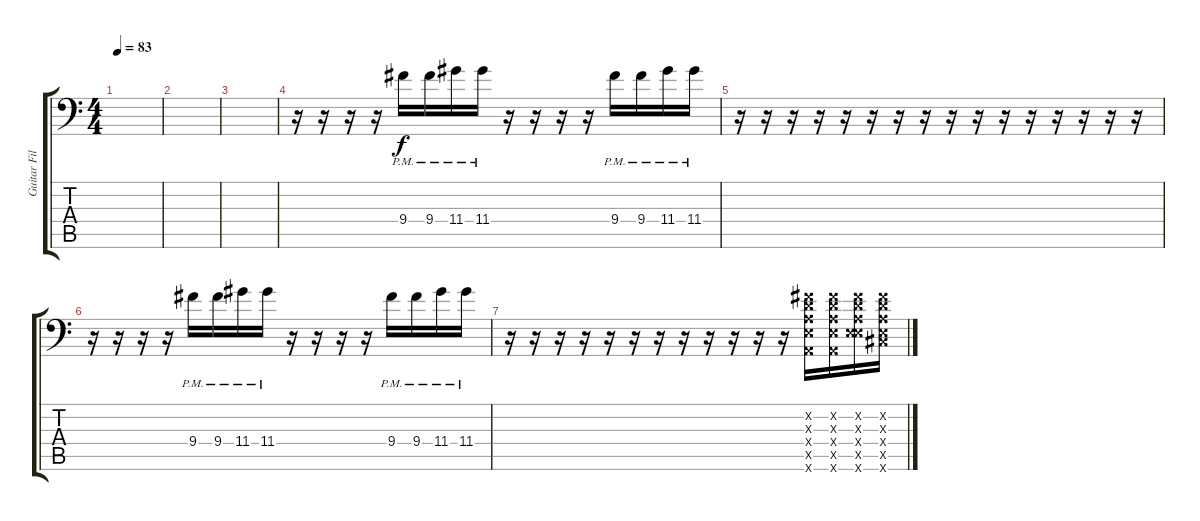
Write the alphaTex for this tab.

\track ("Guitar Fill-Ins" "Guitar Fil") {instrument distortionguitar}
\staff {score tabs}
\tuning (B3 Gb3 D3 A2 E2 A1) {hide}
\ts (4 4)
\tempo 83
\clef f4
\ks c
|
|
|
r.16{balance 15} r.16 r.16 r.16 9.4{pm}.16{dy f} 9.4{pm}.16 11.4{pm}.16 11.4{pm}.16 r.16 r.16 r.16 r.16 9.4{pm}.16 9.4{pm}.16 11.4{pm}.16 11.4{pm}.16 |
r.16 r.16 r.16 r.16 r.16 r.16 r.16 r.16 r.16 r.16 r.16 r.16 r.16 r.16 r.16 r.16 |
r.16{balance 15} r.16 r.16 r.16 9.4{pm}.16 9.4{pm}.16 11.4{pm}.16 11.4{pm}.16 r.16 r.16 r.16 r.16 9.4{pm}.16 9.4{pm}.16 11.4{pm}.16 11.4{pm}.16 |
r.16 r.16 r.16 r.16 r.16 r.16 r.16 r.16 r.16 r.16 r.16 r.16 (0.2{x} 0.3{x} 0.4{x} 0.5{x} 0.6{x}).16{instrument distortionguitar} (0.2{x} 0.3{x} 0.4{x} 0.5{x} 0.6{x}).16 (0.2{x} 0.3{x} 0.4{x} 0.5{x} 7.6{x}).16 (0.2{x} 0.3{x} 0.4{x} 0.5{x} 4.6{x}).16
